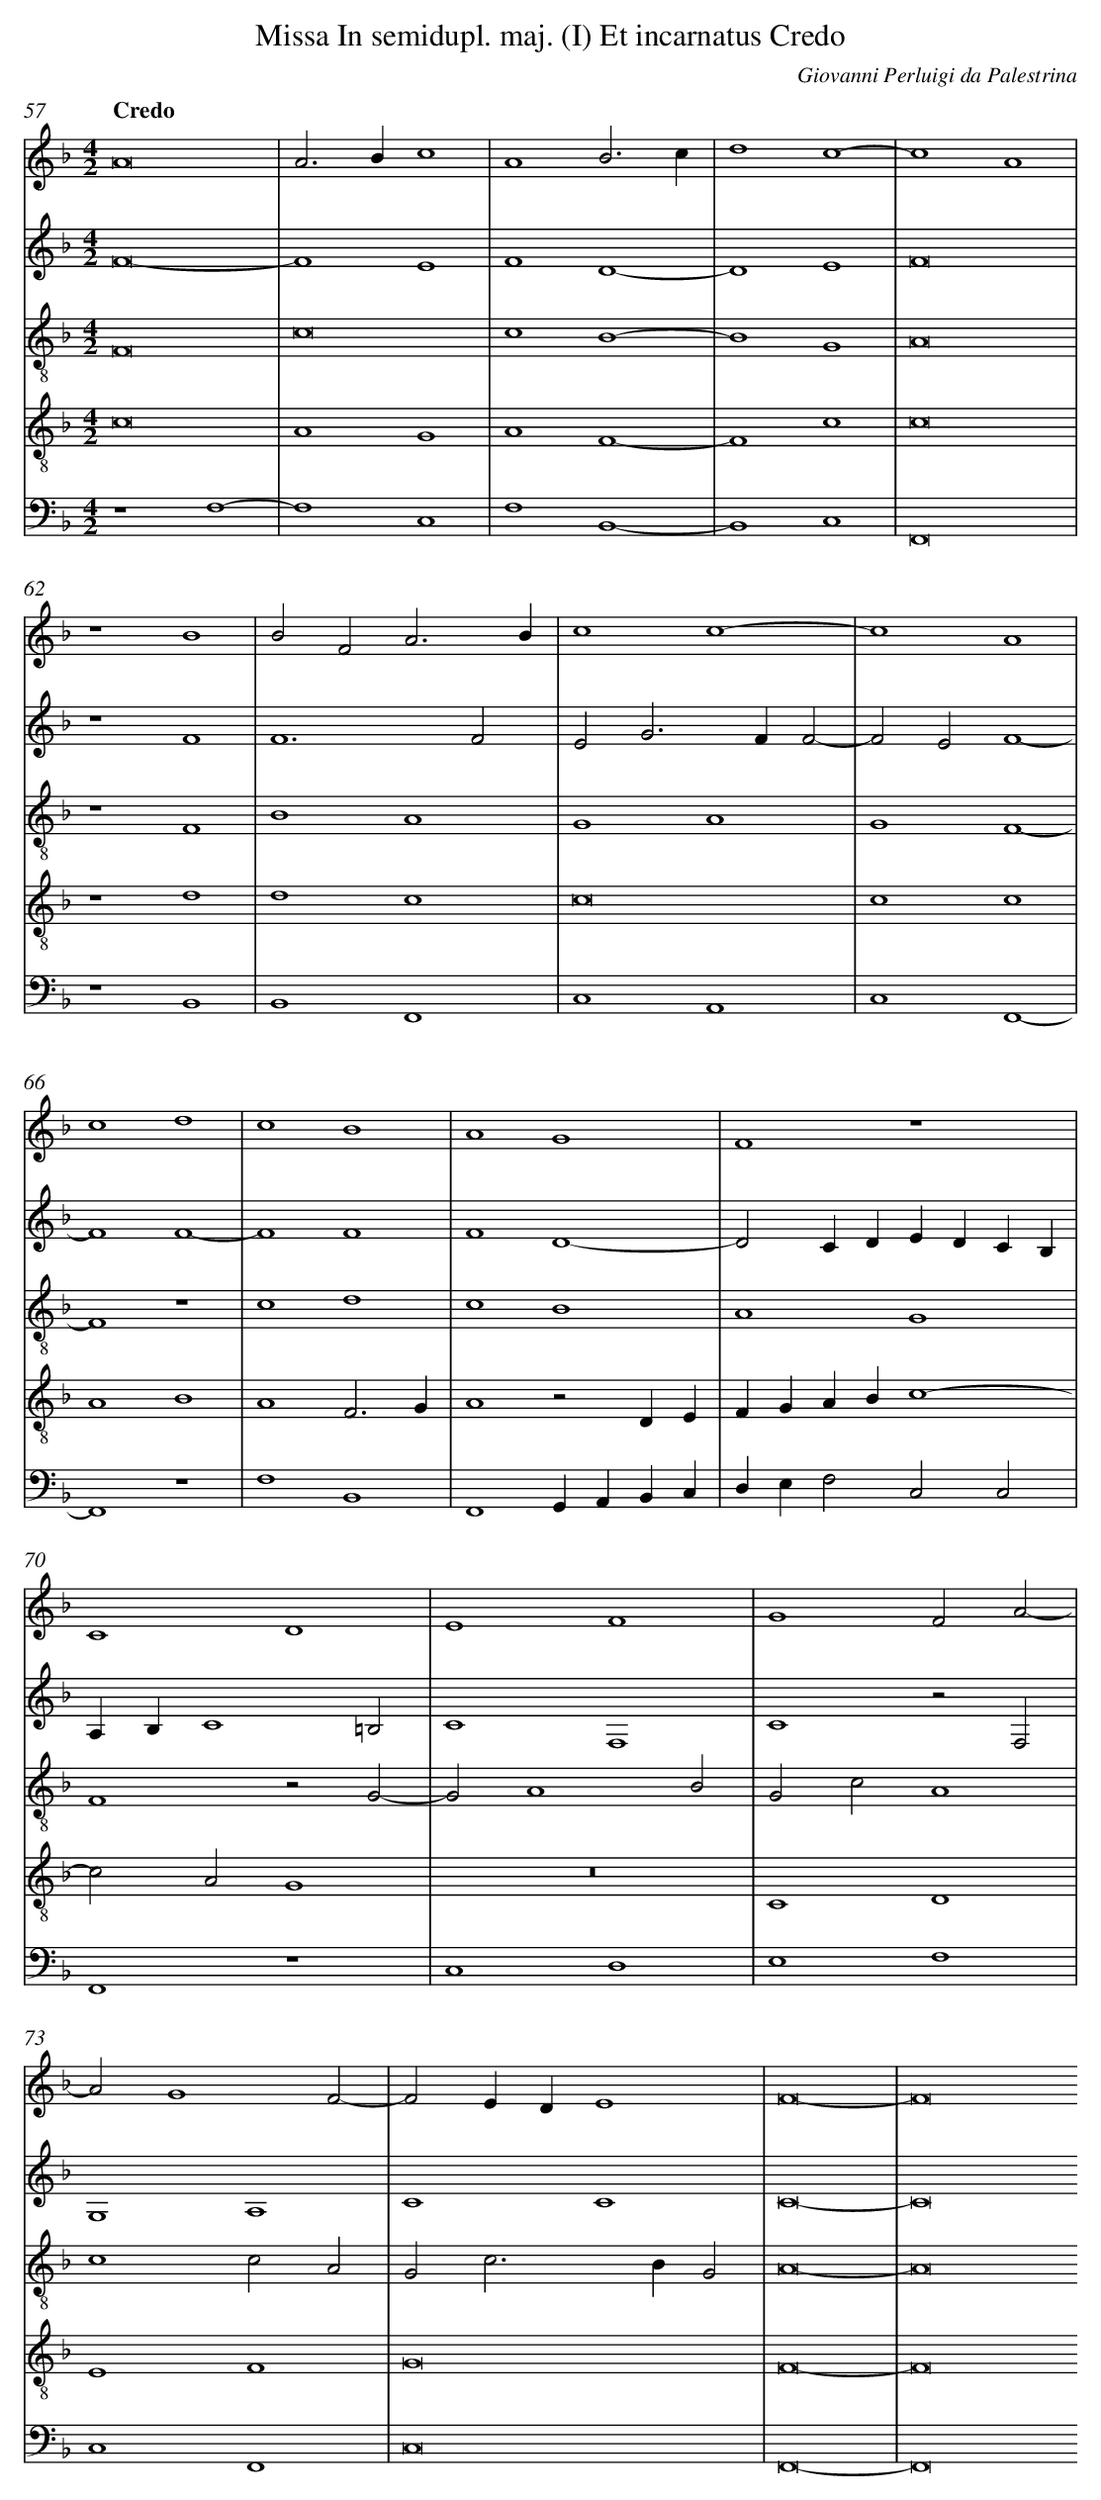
X:1
T: Missa In semidupl. maj. (I) Et incarnatus Credo
C: Giovanni Perluigi da Palestrina
L: 1/4
M: 4/2
Q: "Credo"
V: 1 clef=treble
V: 2 clef=treble
V: 3 clef=treble-8
V: 4 clef=treble-8
V: 5 clef=bass
K: F
[V:1] A8 |
[V:2] F8- |
[V:3] F8 |
[V:4] c8 |
[V:5] z4F,4- |
[V:1] A2>B2c4 |
[V:2] F4E4 |
[V:3] c8 |
[V:4] A4G4 |
[V:5] F,4C,4 |
[V:1] A4B3c |
[V:2] F4D4- |
[V:3] c4B4- |
[V:4] A4F4- |
[V:5] F,4B,,4- |
[V:1] d4c4- |
[V:2] D4E4 |
[V:3] B4G4 |
[V:4] F4c4 |
[V:5] B,,4C,4 |
[V:1] c4A4 |
[V:2] F8 |
[V:3] A8 |
[V:4] c8 |
[V:5] F,,8 |
[V:1] z4B4 |
[V:2] z4F4 |
[V:3] z4F4 |
[V:4] z4d4 |
[V:5] z4B,,4 |
[V:1] B2F2A3B |
[V:2] F6F2 |
[V:3] B4A4 |
[V:4] d4c4 |
[V:5] B,,4F,,4 |
[V:1] c4c4- |
[V:2] E2G2>F2F2- |
[V:3] G4A4 |
[V:4] c8 |
[V:5] C,4A,,4 |
[V:1] c4A4 |
[V:2] F2E2F4- |
[V:3] G4F4- |
[V:4] c4c4 |
[V:5] C,4F,,4- |
[V:1] c4d4 |
[V:2] F4F4- |
[V:3] F4z4 |
[V:4] A4B4 |
[V:5] F,,4z4 |
[V:1] c4B4 |
[V:2] F4F4 |
[V:3] c4d4 |
[V:4] A4F3G |
[V:5] F,4B,,4 |
[V:1] A4G4 |
[V:2] F4D4- |
[V:3] c4B4 |
[V:4] A4z2DE |
[V:5] F,,4G,,A,,B,,C, |
[V:1] F4z4 |
[V:2] D2CDEDCB, |
[V:3] A4G4 |
[V:4] FGABc4- |
[V:5] D,E,F,2C,2C,2 |
[V:1] C4D4 |
[V:2] A,B,C4=B,2 |
[V:3] F4z2G2- |
[V:4] c2A2G4 |
[V:5] F,,4z4 |
[V:1] E4F4 |
[V:2] C4F,4 |
[V:3] G2A4B2 |
[V:4] z8 |
[V:5] C,4D,4 |
[V:1] G4F2A2- |
[V:2] C4z2F,2 |
[V:3] G2c2A4 |
[V:4] C4D4 |
[V:5] E,4F,4 |
[V:1] A2G4F2- |
[V:2] G,4A,4 |
[V:3] c4c2A2 |
[V:4] E4F4 |
[V:5] C,4F,,4 |
[V:1] F2EDE4 |
[V:2] C4C4 |
[V:3] G2c2>B2G2 |
[V:4] G8 |
[V:5] C,8 |
[V:1] F8- |
[V:2] C8- |
[V:3] A8- |
[V:4] F8- |
[V:5] F,,8- |
[V:1] F8
[V:2] C8
[V:3] A8
[V:4] F8
[V:5] F,,8
